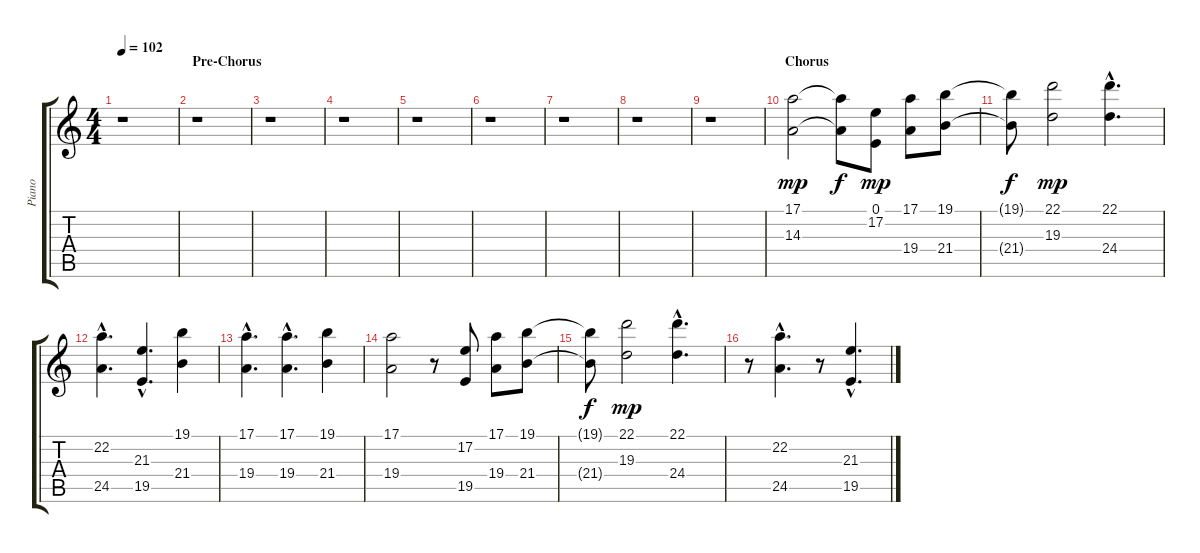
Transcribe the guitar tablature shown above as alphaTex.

\track ("Piano" "Piano") {instrument brightacousticpiano}
\staff {score tabs}
\tuning (E4 B3 G3 D3 A2 E2) {hide}
\ts (4 4)
\tempo 102
\clef g2
\ks c
r.1{dy mp} |
\section ("" "Pre-Chorus")
r.1 |
r.1 |
r.1 |
r.1 |
r.1 |
r.1 |
r.1 |
r.1 |
\section ("" "Chorus")
(17.1 14.3).2 (17.1{t} 14.3{t}).8{dy f} (0.1 17.2).8{dy mp} (17.1 19.4).8 (19.1 21.4).8 |
(19.1{t} 21.4{t}).8{dy f} (22.1 19.3).2{dy mp} (22.1{hac} 24.4{hac}).4{d} |
(22.2{hac} 24.5{hac}).4{d} (21.3{hac} 19.5{hac}).4{d} (19.1 21.4).4 |
(17.1{hac} 19.4{hac}).4{d} (17.1{hac} 19.4{hac}).4{d} (19.1 21.4).4 |
(17.1 19.4).2 r.8 (17.2 19.5).8 (17.1 19.4).8 (19.1 21.4).8 |
(19.1{t} 21.4{t}).8{dy f} (22.1 19.3).2{dy mp} (22.1{hac} 24.4{hac}).4{d} |
r.8 (22.2{hac} 24.5{hac}).4{d} r.8 (21.3{hac} 19.5{hac}).4{d}
